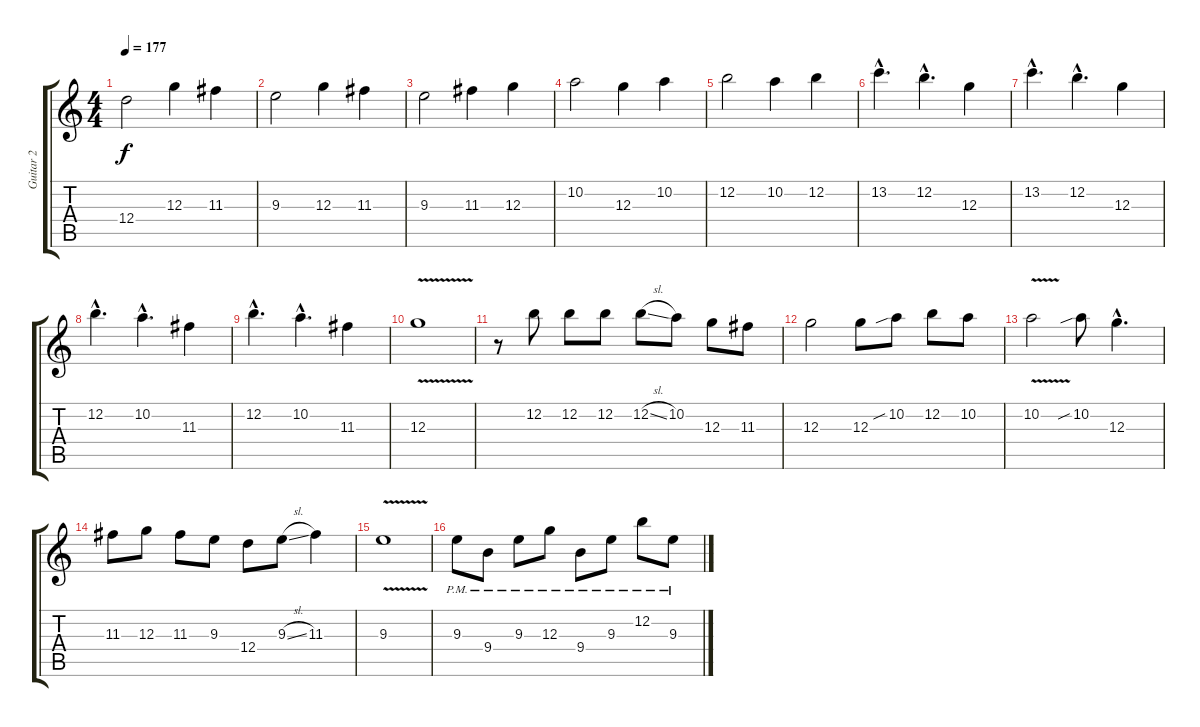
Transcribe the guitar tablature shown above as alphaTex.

\track ("Guitar 2" "Guitar 2") {instrument distortionguitar}
\staff {score tabs}
\tuning (E4 B3 G3 D3 A2 E2) {hide}
\ts (4 4)
\tempo 177
\clef g2
\ks c
12.4.2{dy f} 12.3.4 11.3.4 |
9.3.2 12.3.4 11.3.4 |
9.3.2 11.3.4 12.3.4 |
10.2.2 12.3.4 10.2.4 |
12.2.2 10.2.4 12.2.4 |
13.2{hac}.4{d} 12.2{hac}.4{d} 12.3.4 |
13.2{hac}.4{d} 12.2{hac}.4{d} 12.3.4 |
12.2{hac}.4{d} 10.2{hac}.4{d} 11.3.4 |
12.2{hac}.4{d} 10.2{hac}.4{d} 11.3.4 |
12.3{v}.1 |
r.8 12.2.8 12.2.8 12.2.8 12.2{sl}.8 10.2.8 12.3.8 11.3.8 |
12.3.2 12.3.8 10.2{sib}.8 12.2.8 10.2.8 |
10.2{v}.2 10.2{sib}.8 12.3{hac}.4{d} |
11.3.8 12.3.8 11.3.8 9.3.8 12.4.8 9.3{sl}.8 11.3.4 |
9.3{v}.1 |
9.3{pm}.8 9.4{pm}.8 9.3{pm}.8 12.3{pm}.8 9.4{pm}.8 9.3{pm}.8 12.2{pm}.8 9.3{pm}.8
